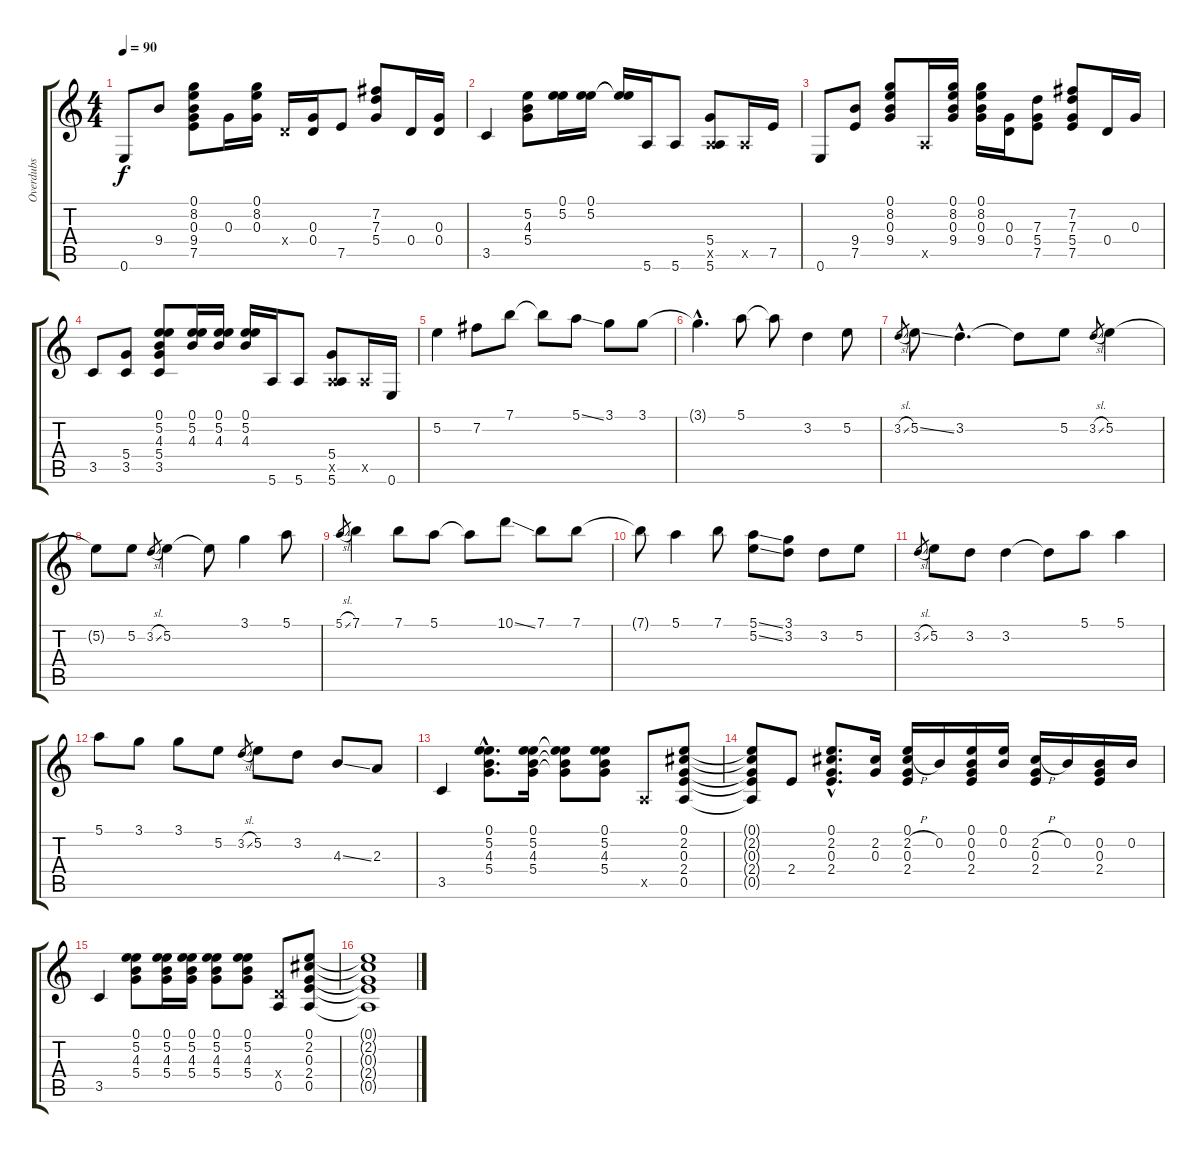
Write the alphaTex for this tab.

\track ("Overdubs" "Overdubs") {instrument acousticguitarsteel}
\staff {score tabs}
\tuning (E4 B3 G3 D3 A2 E2) {hide}
\ts (4 4)
\tempo 90
\clef g2
\ks c
0.6.8{dy f} 9.4.8 (0.1 8.2 0.3 9.4 7.5).8 0.3.16 (0.1 8.2 0.3).16 0.4{x}.16 (0.3 0.4).16 7.5.8 (7.2 7.3 5.4).8 0.4.16 (0.3 0.4).16 |
3.5.4 (5.2 4.3 5.4).8 (0.1 5.2).16 (0.1 5.2).16 (0.1{t} 5.2{t}).16 5.6.16 5.6.8 (5.4 0.5{x} 5.6).8 0.5{x}.16 7.5.16 |
0.6.8 (9.4 7.5).8 (0.1 8.2 0.3 9.4).8 0.5{x}.16 (0.1 8.2 0.3 9.4).16 (0.1 8.2 0.3 9.4).16 (0.3 0.4).16 (7.3 5.4 7.5).8 (7.2 7.3 5.4 7.5).8 0.4.16 0.3.16 |
3.5.8 (5.4 3.5).8 (0.1 5.2 4.3 5.4 3.5).8 (0.1 5.2 4.3).16 (0.1 5.2 4.3).16 (0.1 5.2 4.3).16 5.6.16 5.6.8 (5.4 0.5{x} 5.6).8 0.5{x}.16 0.6.16 |
5.2.4 7.2.8 7.1.8 7.1{t}.8 5.1{ss}.8 3.1.8 3.1.8 |
3.1{hac t}.4{d} 5.1.8 5.1{t}.8 3.2.4 5.2.8 |
3.2{sl}.8{gr} 5.2{ss}.8 3.2{hac}.4{d} 3.2{t}.8 5.2.8 3.2{sl}.8{gr} 5.2.4 |
5.2{t}.8 5.2.8 3.2{sl}.8{gr} 5.2.4 5.2{t}.8 3.1.4 5.1.8 |
5.1{sl}.8{gr} 7.1.4 7.1.8 5.1.8 5.1{t}.8 10.1{ss}.8 7.1.8 7.1.8 |
7.1{t}.8 5.1.4 7.1.8 (5.1{ss} 5.2{ss}).8 (3.1 3.2).8 3.2.8 5.2.8 |
3.2{sl}.8{gr} 5.2.8 3.2.8 3.2.4 3.2{t}.8 5.1.8 5.1.4 |
5.1.8 3.1.8 3.1.8 5.2.8 3.2{sl}.8{gr} 5.2.8 3.2.8 4.3{ss}.8 2.3.8 |
3.5.4 (0.1{hac} 5.2{hac} 4.3{hac} 5.4{hac}).8{d} (0.1 5.2 4.3 5.4).16 (0.1{t} 5.2{t} 4.3{t} 5.4{t}).8 (0.1 5.2 4.3 5.4).8 0.5{x}.8 (0.1 2.2 0.3 2.4 0.5).8 |
(0.1{t} 2.2{t} 0.3{t} 2.4{t} 0.5{t}).8 2.4.8 (0.1{hac} 2.2{hac} 0.3{hac} 2.4{hac}).8{d} (2.2 0.3).16 (0.1 2.2{h} 0.3 2.4).16 0.2.16 (0.1 0.2 0.3 2.4).16 (0.1 0.2).16 (2.2{h} 0.3 2.4).16 0.2.16 (0.2 0.3 2.4).16 0.2.16 |
3.5.4 (0.1 5.2 4.3 5.4).8 (0.1 5.2 4.3 5.4).16 (0.1 5.2 4.3 5.4).16 (0.1 5.2 4.3 5.4).8 (0.1 5.2 4.3 5.4).8 (0.4{x} 0.5).8 (0.1 2.2 0.3 2.4 0.5).8 |
(0.1{t} 2.2{t} 0.3{t} 2.4{t} 0.5{t}).1
